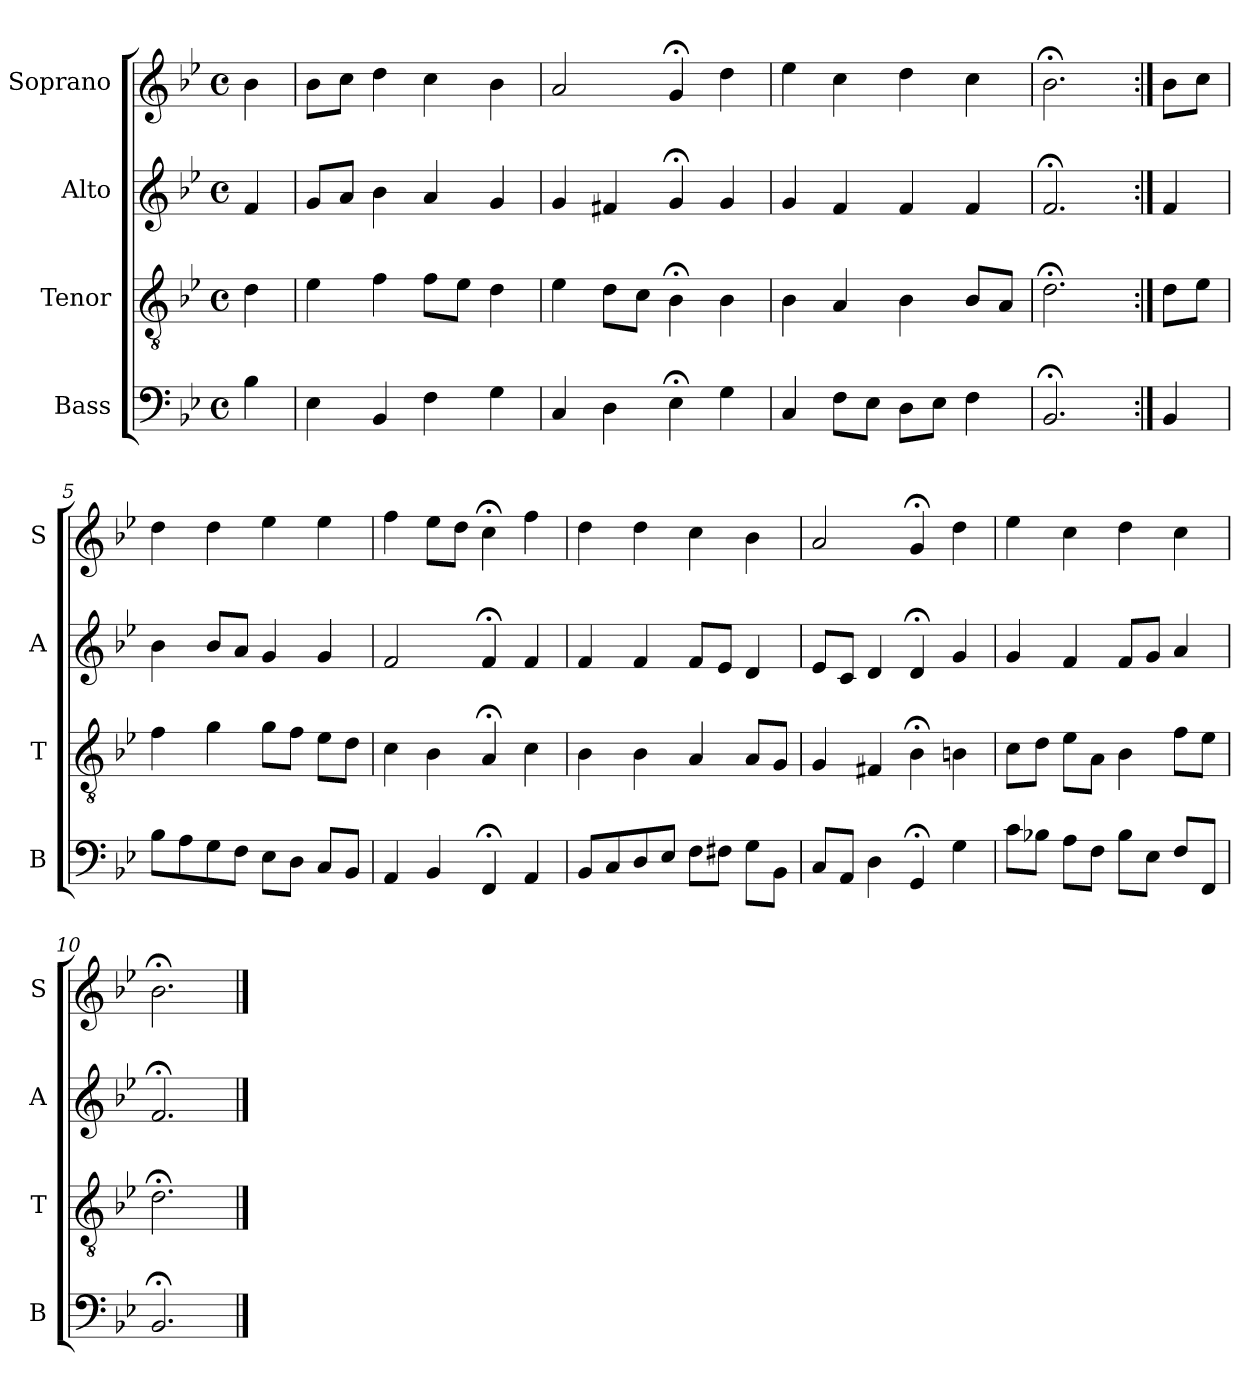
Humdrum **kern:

**kern	**kern	**kern	**kern
*part4	*part3	*part2	*part1
*staff4	*staff3	*staff2	*staff1
*I"Bass	*I"Tenor	*I"Alto	*I"Soprano
*I'B	*I'T	*I'A	*I'S
*clefF4	*clefGv2	*clefG2	*clefG2
*k[b-e-]	*k[b-e-]	*k[b-e-]	*k[b-e-]
*B-:	*B-:	*B-:	*B-:
*M4/4	*M4/4	*M4/4	*M4/4
*met(c)	*met(c)	*met(c)	*met(c)
*MM100	*MM100	*MM100	*MM100
=	=	=	=
4B-	4d	4f	4b-
=1	=1	=1	=1
4E-	4e-	8gL	8b-L
.	.	8aJ	8ccJ
4BB-	4f	4b-	4dd
4F	8fL	4a	4cc
.	8e-J	.	.
4G	4d	4g	4b-
=2	=2	=2	=2
4C	4e-	4g	2a
4D	8dL	4f#X	.
.	8cJ	.	.
4E-;<	4B-;<	4g;<	4g;<
4G	4B-	4g	4dd
=3	=3	=3	=3
4C	4B-	4g	4ee-
8FL	4A	4f	4cc
8E-J	.	.	.
8DL	4B-	4f	4dd
8E-J	.	.	.
4F	8B-L	4f	4cc
.	8AJ	.	.
=4	=4	=4	=4
2.BB-;<	2.d;<	2.f;<	2.b-;<
=:|!	=:|!	=:|!	=:|!
4BB-	8dL	4f	8b-L
.	8e-J	.	8ccJ
=5	=5	=5	=5
8B-L	4f	4b-	4dd
8A	.	.	.
8G	4g	8b-L	4dd
8FJ	.	8aJ	.
8E-L	8gL	4g	4ee-
8DJ	8fJ	.	.
8CL	8e-L	4g	4ee-
8BB-J	8dJ	.	.
=6	=6	=6	=6
4AA	4c	2f	4ff
4BB-	4B-	.	8ee-L
.	.	.	8ddJ
4FF;<	4A;<	4f;<	4cc;<
4AA	4c	4f	4ff
=7	=7	=7	=7
8BB-L	4B-	4f	4dd
8C	.	.	.
8D	4B-	4f	4dd
8E-J	.	.	.
8FL	4A	8fL	4cc
8F#XJ	.	8e-J	.
8GL	8AL	4d	4b-
8BB-J	8GJ	.	.
=8	=8	=8	=8
8CL	4G	8e-L	2a
8AAJ	.	8cJ	.
4D	4F#X	4d	.
4GG;<	4B-;<	4d;<	4g;<
4G	4Bn	4g	4dd
=9	=9	=9	=9
8cL	8cL	4g	4ee-
8B-XJ	8dJ	.	.
8AL	8e-L	4f	4cc
8FJ	8AJ	.	.
8B-L	4B-	8fL	4dd
8E-J	.	8gJ	.
8FL	8fL	4a	4cc
8FFJ	8e-J	.	.
=10	=10	=10	=10
2.BB-;<	2.d;<	2.f;<	2.b-;<
==	==	==	==
*-	*-	*-	*-
